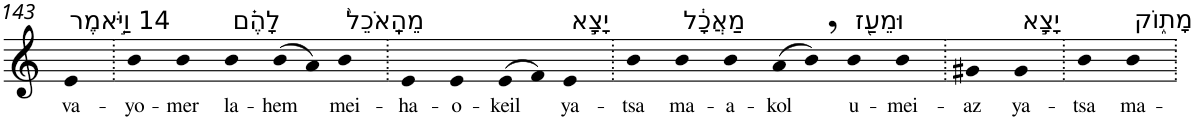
**kern	**text
*part1	*part1
*staff1	*staff1
*I"Piano	*
*I'Pno	*
!!LO:PB:g=z
*clefG2	*
*k[]	*
=143	=143
!LO:TX:a:t=14 וַיֹּ֣אמֶר	!
!	!LO:LY:b
4e	va-
=144.	=144.
!	!LO:LY:b
4b	-yo-
!	!LO:LY:b
4b	-mer
!LO:TX:a:t=לָהֶ֗ם	!
!	!LO:LY:b
4b	la-
!	!LO:LY:b
(>8b	-hem
8a)	.
!LO:TX:a:t=מֵהָֽאֹכֵל֙	!
!	!LO:LY:b
4b	mei-
=145.	=145.
!	!LO:LY:b
4e	-ha-
!	!LO:LY:b
4e	-o-
!	!LO:LY:b
(>8e	-keil
8f)	.
!LO:TX:a:t=יָצָ֣א	!
!	!LO:LY:b
4e	ya-
=146.	=146.
!	!LO:LY:b
4b	-tsa
!LO:TX:a:t=מַאֲכָ֔ל	!
!	!LO:LY:b
4b	ma-
!	!LO:LY:b
4b	-a-
!	!LO:LY:b
(>8a	-kol
8b,)	.
!LO:TX:a:t=וּמֵעַ֖ז	!
!	!LO:LY:b
4b	u-
!	!LO:LY:b
4b	-mei-
=147.	=147.
!	!LO:LY:b
4g#X	-az
!LO:TX:a:t=יָצָ֣א	!
!	!LO:LY:b
4g#	ya-
=148.	=148.
!	!LO:LY:b
4b	-tsa
!LO:TX:a:t=מָת֑וֹק	!
!	!LO:LY:b
4b	ma-
=.	=.
*-	*-
